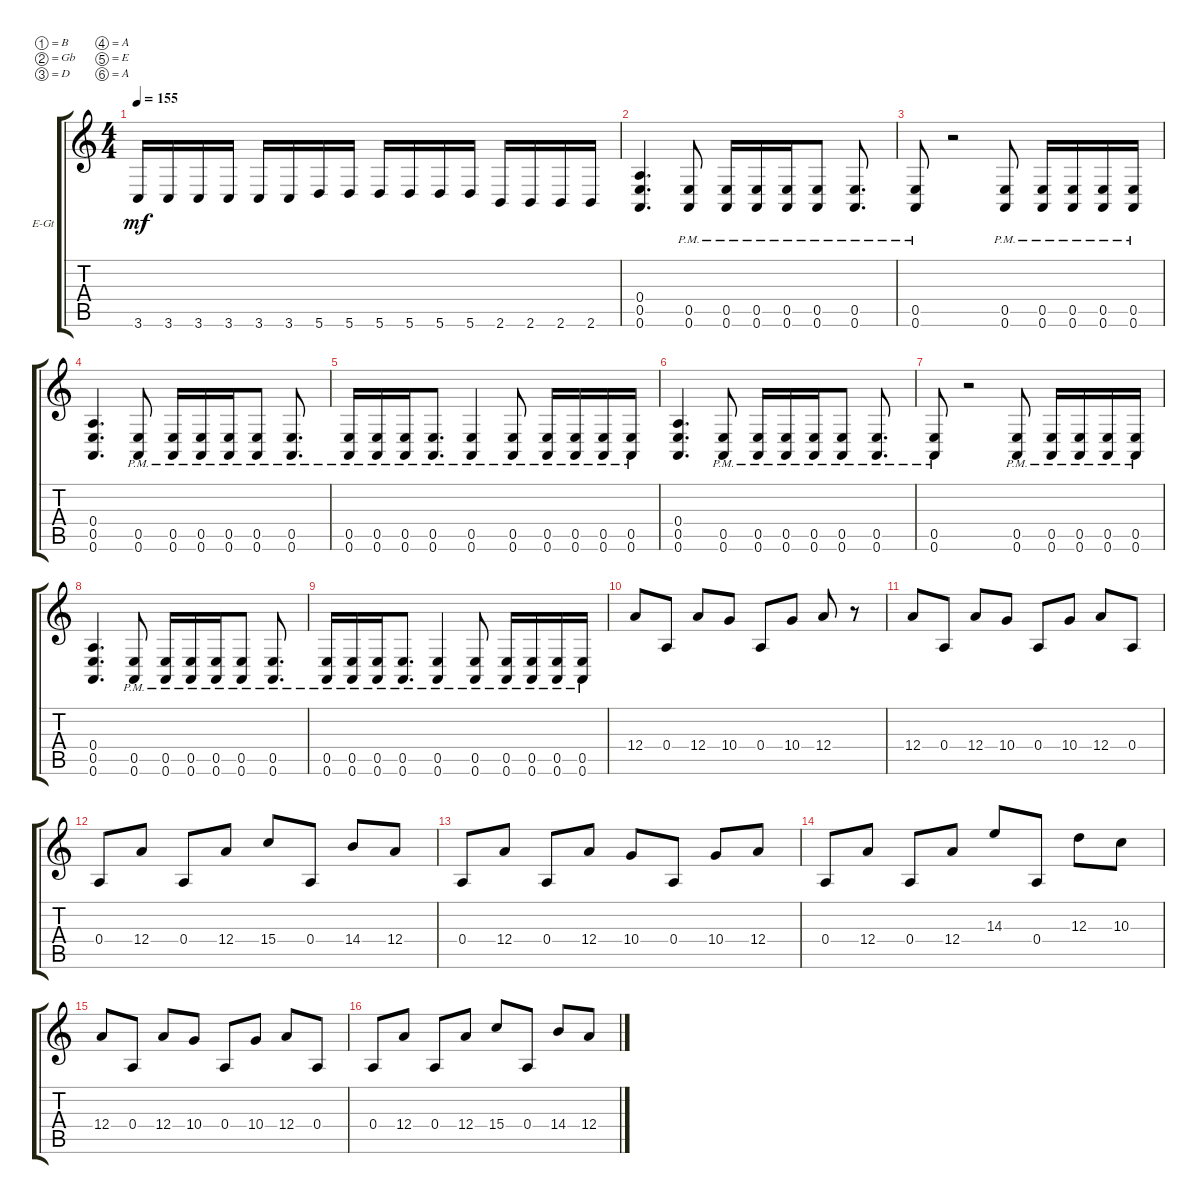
\defaultSystemsLayout 4
\bracketExtendMode groupsimilarinstruments
\firstSystemTrackNameOrientation horizontal
\otherSystemsTrackNameOrientation horizontal
\track ("Eaven Dall - Left" "E-Gt") {instrument distortionguitar}
\staff {score tabs}
\tuning (B3 Gb3 D3 A2 E2 A1)
\ts (4 4)
\tempo 155
\clef g2
\ks c
3.6.16{dy mf} 3.6.16 3.6.16 3.6.16 3.6.16 3.6.16 5.6.16 5.6.16 5.6.16 5.6.16 5.6.16 5.6.16 2.6.16 2.6.16 2.6.16 2.6.16 |
(0.6 0.5 0.4).4{d} (0.6{pm} 0.5{pm}).8 (0.6{pm} 0.5{pm}).16 (0.6{pm} 0.5{pm}).16 (0.6 0.5{pm}).16 (0.5{pm} 0.6{pm}).8 (0.5{pm} 0.6{pm}).8{d} |
(0.6{pm} 0.5{pm}).8 r.2 (0.6{pm} 0.5{pm}).8 (0.5{pm} 0.6{pm}).16 (0.5{pm} 0.6{pm}).16 (0.5{pm} 0.6{pm}).16 (0.5{pm} 0.6{pm}).16 |
(0.6 0.5 0.4).4{d} (0.6{pm} 0.5{pm}).8 (0.6{pm} 0.5{pm}).16 (0.6{pm} 0.5{pm}).16 (0.6{pm} 0.5{pm}).16 (0.5{pm} 0.6{pm}).8 (0.5{pm} 0.6{pm}).8{d} |
(0.6{pm} 0.5{pm}).16 (0.6{pm} 0.5{pm}).16 (0.6{pm} 0.5{pm}).16 (0.6{pm} 0.5{pm}).8{d} (0.6{pm} 0.5{pm}).4 (0.5{pm} 0.6{pm}).8 (0.6{pm} 0.5{pm}).16 (0.5{pm} 0.6{pm}).16 (0.5{pm} 0.6{pm}).16 (0.5{pm} 0.6{pm}).16 |
(0.6 0.5 0.4).4{d} (0.6{pm} 0.5{pm}).8 (0.6{pm} 0.5{pm}).16 (0.6{pm} 0.5{pm}).16 (0.6 0.5{pm}).16 (0.5{pm} 0.6{pm}).8 (0.5{pm} 0.6{pm}).8{d} |
(0.6{pm} 0.5{pm}).8 r.2 (0.6{pm} 0.5{pm}).8 (0.5{pm} 0.6{pm}).16 (0.5{pm} 0.6{pm}).16 (0.5{pm} 0.6{pm}).16 (0.5{pm} 0.6{pm}).16 |
(0.6 0.5 0.4).4{d} (0.6{pm} 0.5{pm}).8 (0.6{pm} 0.5{pm}).16 (0.6{pm} 0.5{pm}).16 (0.6{pm} 0.5{pm}).16 (0.5{pm} 0.6{pm}).8 (0.5{pm} 0.6{pm}).8{d} |
(0.6{pm} 0.5{pm}).16 (0.6{pm} 0.5{pm}).16 (0.6{pm} 0.5{pm}).16 (0.6{pm} 0.5{pm}).8{d} (0.6{pm} 0.5{pm}).4 (0.5{pm} 0.6{pm}).8 (0.6{pm} 0.5{pm}).16 (0.5{pm} 0.6{pm}).16 (0.5{pm} 0.6{pm}).16 (0.5{pm} 0.6{pm}).16 |
12.4.8 0.4.8 12.4.8 10.4.8 0.4.8 10.4.8 12.4.8 r.8 |
12.4.8 0.4.8 12.4.8 10.4.8 0.4.8 10.4.8 12.4.8 0.4.8 |
0.4.8 12.4.8 0.4.8 12.4.8 15.4.8 0.4.8 14.4.8 12.4.8 |
0.4.8 12.4.8 0.4.8 12.4.8 10.4.8 0.4.8 10.4.8 12.4.8 |
0.4.8 12.4.8 0.4.8 12.4.8 14.3.8 0.4.8 12.3.8 10.3.8 |
12.4.8 0.4.8 12.4.8 10.4.8 0.4.8 10.4.8 12.4.8 0.4.8 |
0.4.8 12.4.8 0.4.8 12.4.8 15.4.8 0.4.8 14.4.8 12.4.8
